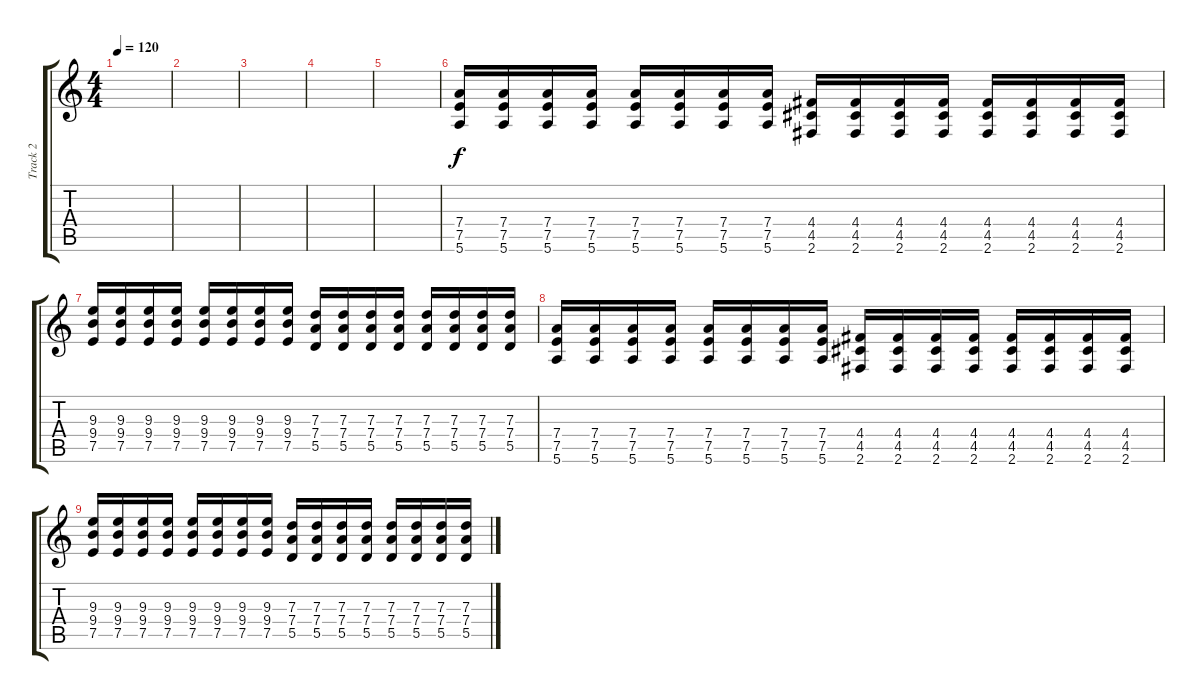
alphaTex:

\track ("Track 2" "Track 2") {instrument distortionguitar}
\staff {score tabs}
\tuning (E4 B3 G3 D3 A2 E2) {hide}
\ts (4 4)
\tempo 120
\clef g2
\ks c
|
|
|
|
|
(7.4 7.5 5.6).16 (7.4 7.5 5.6).16 (7.4 7.5 5.6).16 (7.4 7.5 5.6).16 (7.4 7.5 5.6).16 (7.4 7.5 5.6).16 (7.4 7.5 5.6).16 (7.4 7.5 5.6).16 (4.4 4.5 2.6).16 (4.4 4.5 2.6).16 (4.4 4.5 2.6).16 (4.4 4.5 2.6).16 (4.4 4.5 2.6).16 (4.4 4.5 2.6).16 (4.4 4.5 2.6).16 (4.4 4.5 2.6).16 |
(9.3 9.4 7.5).16 (9.3 9.4 7.5).16 (9.3 9.4 7.5).16 (9.3 9.4 7.5).16 (9.3 9.4 7.5).16 (9.3 9.4 7.5).16 (9.3 9.4 7.5).16 (9.3 9.4 7.5).16 (7.3 7.4 5.5).16 (7.3 7.4 5.5).16 (7.3 7.4 5.5).16 (7.3 7.4 5.5).16 (7.3 7.4 5.5).16 (7.3 7.4 5.5).16 (7.3 7.4 5.5).16 (7.3 7.4 5.5).16 |
(7.4 7.5 5.6).16 (7.4 7.5 5.6).16 (7.4 7.5 5.6).16 (7.4 7.5 5.6).16 (7.4 7.5 5.6).16 (7.4 7.5 5.6).16 (7.4 7.5 5.6).16 (7.4 7.5 5.6).16 (4.4 4.5 2.6).16 (4.4 4.5 2.6).16 (4.4 4.5 2.6).16 (4.4 4.5 2.6).16 (4.4 4.5 2.6).16 (4.4 4.5 2.6).16 (4.4 4.5 2.6).16 (4.4 4.5 2.6).16 |
(9.3 9.4 7.5).16 (9.3 9.4 7.5).16 (9.3 9.4 7.5).16 (9.3 9.4 7.5).16 (9.3 9.4 7.5).16 (9.3 9.4 7.5).16 (9.3 9.4 7.5).16 (9.3 9.4 7.5).16 (7.3 7.4 5.5).16 (7.3 7.4 5.5).16 (7.3 7.4 5.5).16 (7.3 7.4 5.5).16 (7.3 7.4 5.5).16 (7.3 7.4 5.5).16 (7.3 7.4 5.5).16 (7.3 7.4 5.5).16
